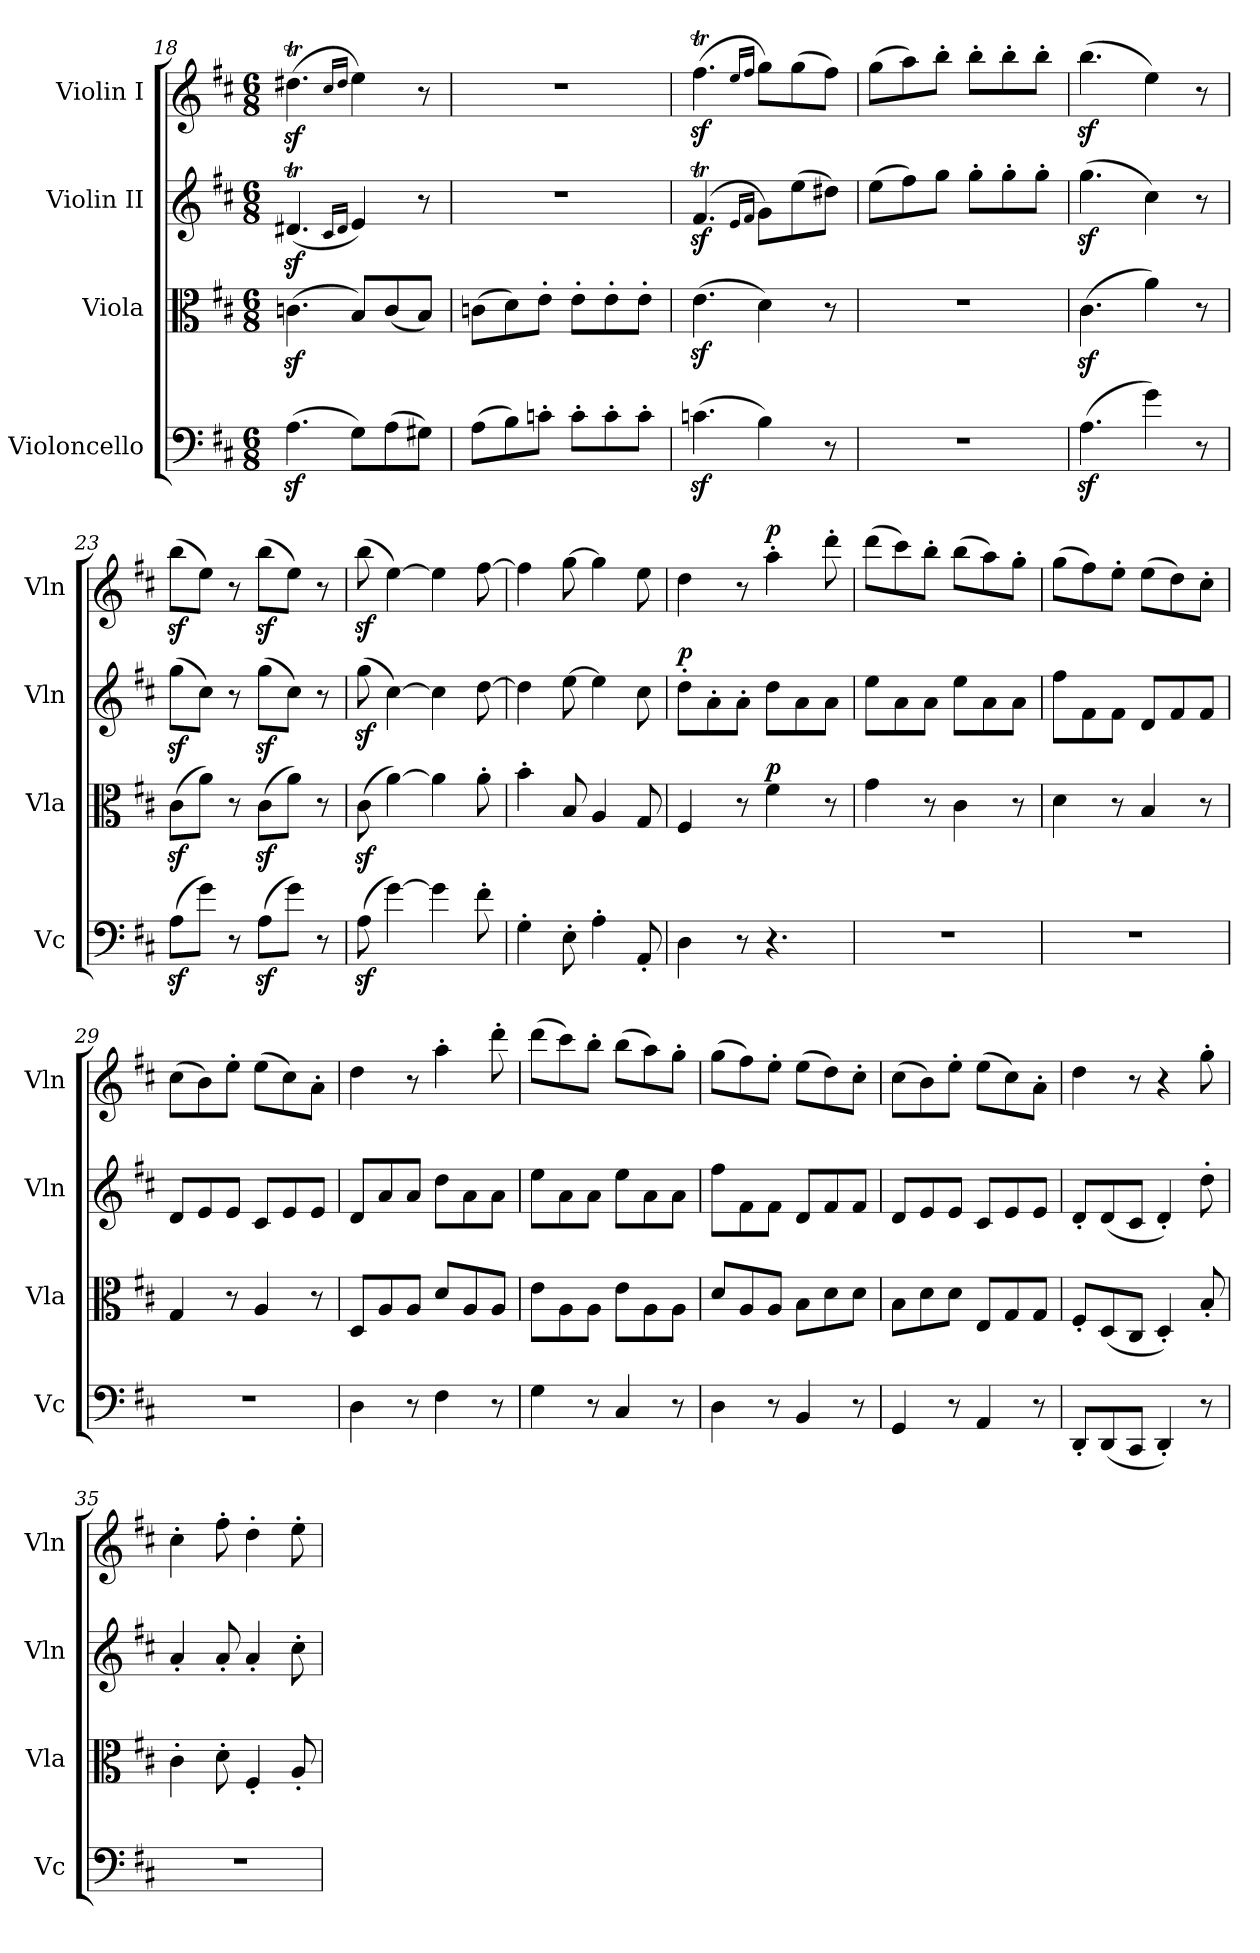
**kern	**kern	**dynam	**kern	**dynam	**kern	**dynam
*part4	*part3	*part3	*part2	*part2	*part1	*part1
*staff4	*staff3	*staff3	*staff2	*staff2	*staff1	*staff1
*I"Violoncello	*I"Viola	*	*I"Violin II	*	*I"Violin I	*
*I'Vc	*I'Vla	*	*I'Vln	*	*I'Vln	*
*clefF4	*clefC3	*	*clefG2	*	*clefG2	*
*k[f#c#]	*k[f#c#]	*	*k[f#c#]	*	*k[f#c#]	*
*M6/8	*M6/8	*	*M6/8	*	*M6/8	*
=18	=18	=18	=18	=18	=18	=18
(4.Az>	(4.cnz>	.	(4.d#Xz>t	.	(4.dd#Xz>t	.
.	.	.	16qqc#/LL	.	16qqcc#/LL	.
.	.	.	16qqd#/JJ	.	16qqdd#/JJ	.
8GL)	8BL)	.	4e)	.	4ee)	.
(8A	(8c	.	.	.	.	.
8G#XJ)	8BJ)	.	8r	.	8r	.
=19	=19	=19	=19	=19	=19	=19
(8AL	(8cnL	.	2.r	.	2.r	.
8B)	8d)	.	.	.	.	.
8cn'J	8e'J	.	.	.	.	.
8c'L	8e'L	.	.	.	.	.
8c'	8e'	.	.	.	.	.
8c'J	8e'J	.	.	.	.	.
=20	=20	=20	=20	=20	=20	=20
(4.cnz>	(4.ez>	.	(4.f#z>t	.	(4.ff#z>t	.
.	.	.	16qqe/LL	.	16qqee/LL	.
.	.	.	16qqf#/JJ	.	16qqff#/JJ	.
4B)	4d)	.	8gL)	.	8ggL)	.
.	.	.	(8ee	.	(8gg	.
8r	8r	.	8dd#XJ)	.	8ff#J)	.
=21	=21	=21	=21	=21	=21	=21
2.r	2.r	.	(8eeL	.	(8ggL	.
.	.	.	8ff#)	.	8aa)	.
.	.	.	8ggJ	.	8bb'J	.
.	.	.	8gg'L	.	8bb'L	.
.	.	.	8gg'	.	8bb'	.
.	.	.	8gg'J	.	8bb'J	.
=22	=22	=22	=22	=22	=22	=22
(4.Az>	(4.c#z>	.	(4.ggz>	.	(4.bbz>	.
4g)	4a)	.	4cc#)	.	4ee)	.
8r	8r	.	8r	.	8r	.
=23	=23	=23	=23	=23	=23	=23
(8Az>L	(8c#z>L	.	(8ggz>L	.	(8bbz>L	.
8gJ)	8aJ)	.	8cc#J)	.	8eeJ)	.
8r	8r	.	8r	.	8r	.
(8Az>L	(8c#z>L	.	(8ggz>L	.	(8bbz>L	.
8gJ)	8aJ)	.	8cc#J)	.	8eeJ)	.
8r	8r	.	8r	.	8r	.
=24	=24	=24	=24	=24	=24	=24
(8Az>	(8c#z>	.	(8ggz>	.	(8bbz>	.
[4g)	[4a)	.	[4cc#)	.	[4ee)	.
4g]	4a]	.	4cc#]	.	4ee]	.
8f#'	8a'	.	[8dd	.	[8ff#	.
=25	=25	=25	=25	=25	=25	=25
4G'	4b'	.	4dd]	.	4ff#]	.
8E'	8B	.	[8ee	.	[8gg	.
4A'	4A	.	4ee]	.	4gg]	.
8AA'	8G	.	8cc#	.	8ee	.
=26	=26	=26	=26	=26	=26	=26
!	!	!	!	!LO:DY:a	!	!
4D	4F#	.	8dd'L	p	4dd	.
.	.	.	8a'	.	.	.
8r	8r	.	8a'J	.	8r	.
!	!	!LO:DY:a	!	!	!	!LO:DY:a
4.r	4f#	p	8ddL	.	4aa'	p
.	.	.	8a	.	.	.
.	8r	.	8aJ	.	8ddd'	.
=27	=27	=27	=27	=27	=27	=27
2.r	4g	.	8eeL	.	(8dddL	.
.	.	.	8a	.	8ccc#)	.
.	8r	.	8aJ	.	8bb'J	.
.	4c#	.	8eeL	.	(8bbL	.
.	.	.	8a	.	8aa)	.
.	8r	.	8aJ	.	8gg'J	.
=28	=28	=28	=28	=28	=28	=28
2.r	4d	.	8ff#L	.	(8ggL	.
.	.	.	8f#	.	8ff#)	.
.	8r	.	8f#J	.	8ee'J	.
.	4B	.	8dL	.	(8eeL	.
.	.	.	8f#	.	8dd)	.
.	8r	.	8f#J	.	8cc#'J	.
=29	=29	=29	=29	=29	=29	=29
2.r	4G	.	8dL	.	(8cc#L	.
.	.	.	8e	.	8b)	.
.	8r	.	8eJ	.	8ee'J	.
.	4A	.	8c#L	.	(8eeL	.
.	.	.	8e	.	8cc#)	.
.	8r	.	8eJ	.	8a'J	.
=30	=30	=30	=30	=30	=30	=30
4D	8DL	.	8dL	.	4dd	.
.	8A	.	8a	.	.	.
8r	8AJ	.	8aJ	.	8r	.
4F#	8dL	.	8ddL	.	4aa'	.
.	8A	.	8a	.	.	.
8r	8AJ	.	8aJ	.	8ddd'	.
=31	=31	=31	=31	=31	=31	=31
4G	8eL	.	8eeL	.	(8dddL	.
.	8A	.	8a	.	8ccc#)	.
8r	8AJ	.	8aJ	.	8bb'J	.
4C#	8eL	.	8eeL	.	(8bbL	.
.	8A	.	8a	.	8aa)	.
8r	8AJ	.	8aJ	.	8gg'J	.
=32	=32	=32	=32	=32	=32	=32
4D	8dL	.	8ff#L	.	(8ggL	.
.	8A	.	8f#	.	8ff#)	.
8r	8AJ	.	8f#J	.	8ee'J	.
4BB	8BL	.	8dL	.	(8eeL	.
.	8d	.	8f#	.	8dd)	.
8r	8dJ	.	8f#J	.	8cc#'J	.
=33	=33	=33	=33	=33	=33	=33
4GG	8BL	.	8dL	.	(8cc#L	.
.	8d	.	8e	.	8b)	.
8r	8dJ	.	8eJ	.	8ee'J	.
4AA	8EL	.	8c#L	.	(8eeL	.
.	8G	.	8e	.	8cc#)	.
8r	8GJ	.	8eJ	.	8a'J	.
=34	=34	=34	=34	=34	=34	=34
8DD'L	8F#'L	.	8d'L	.	4dd	.
(8DD	(8D	.	(8d	.	.	.
8CC#J	8C#J	.	8c#J	.	8r	.
4DD')	4D')	.	4d')	.	4r	.
8r	8B'	.	8dd'	.	8gg'	.
=35	=35	=35	=35	=35	=35	=35
2.r	4c#'	.	4a'	.	4cc#'	.
.	8d'	.	8a'	.	8ff#'	.
.	4F#'	.	4a'	.	4dd'	.
.	8A'	.	8cc#'	.	8ee'	.
=	=	=	=	=	=	=
*-	*-	*-	*-	*-	*-	*-
